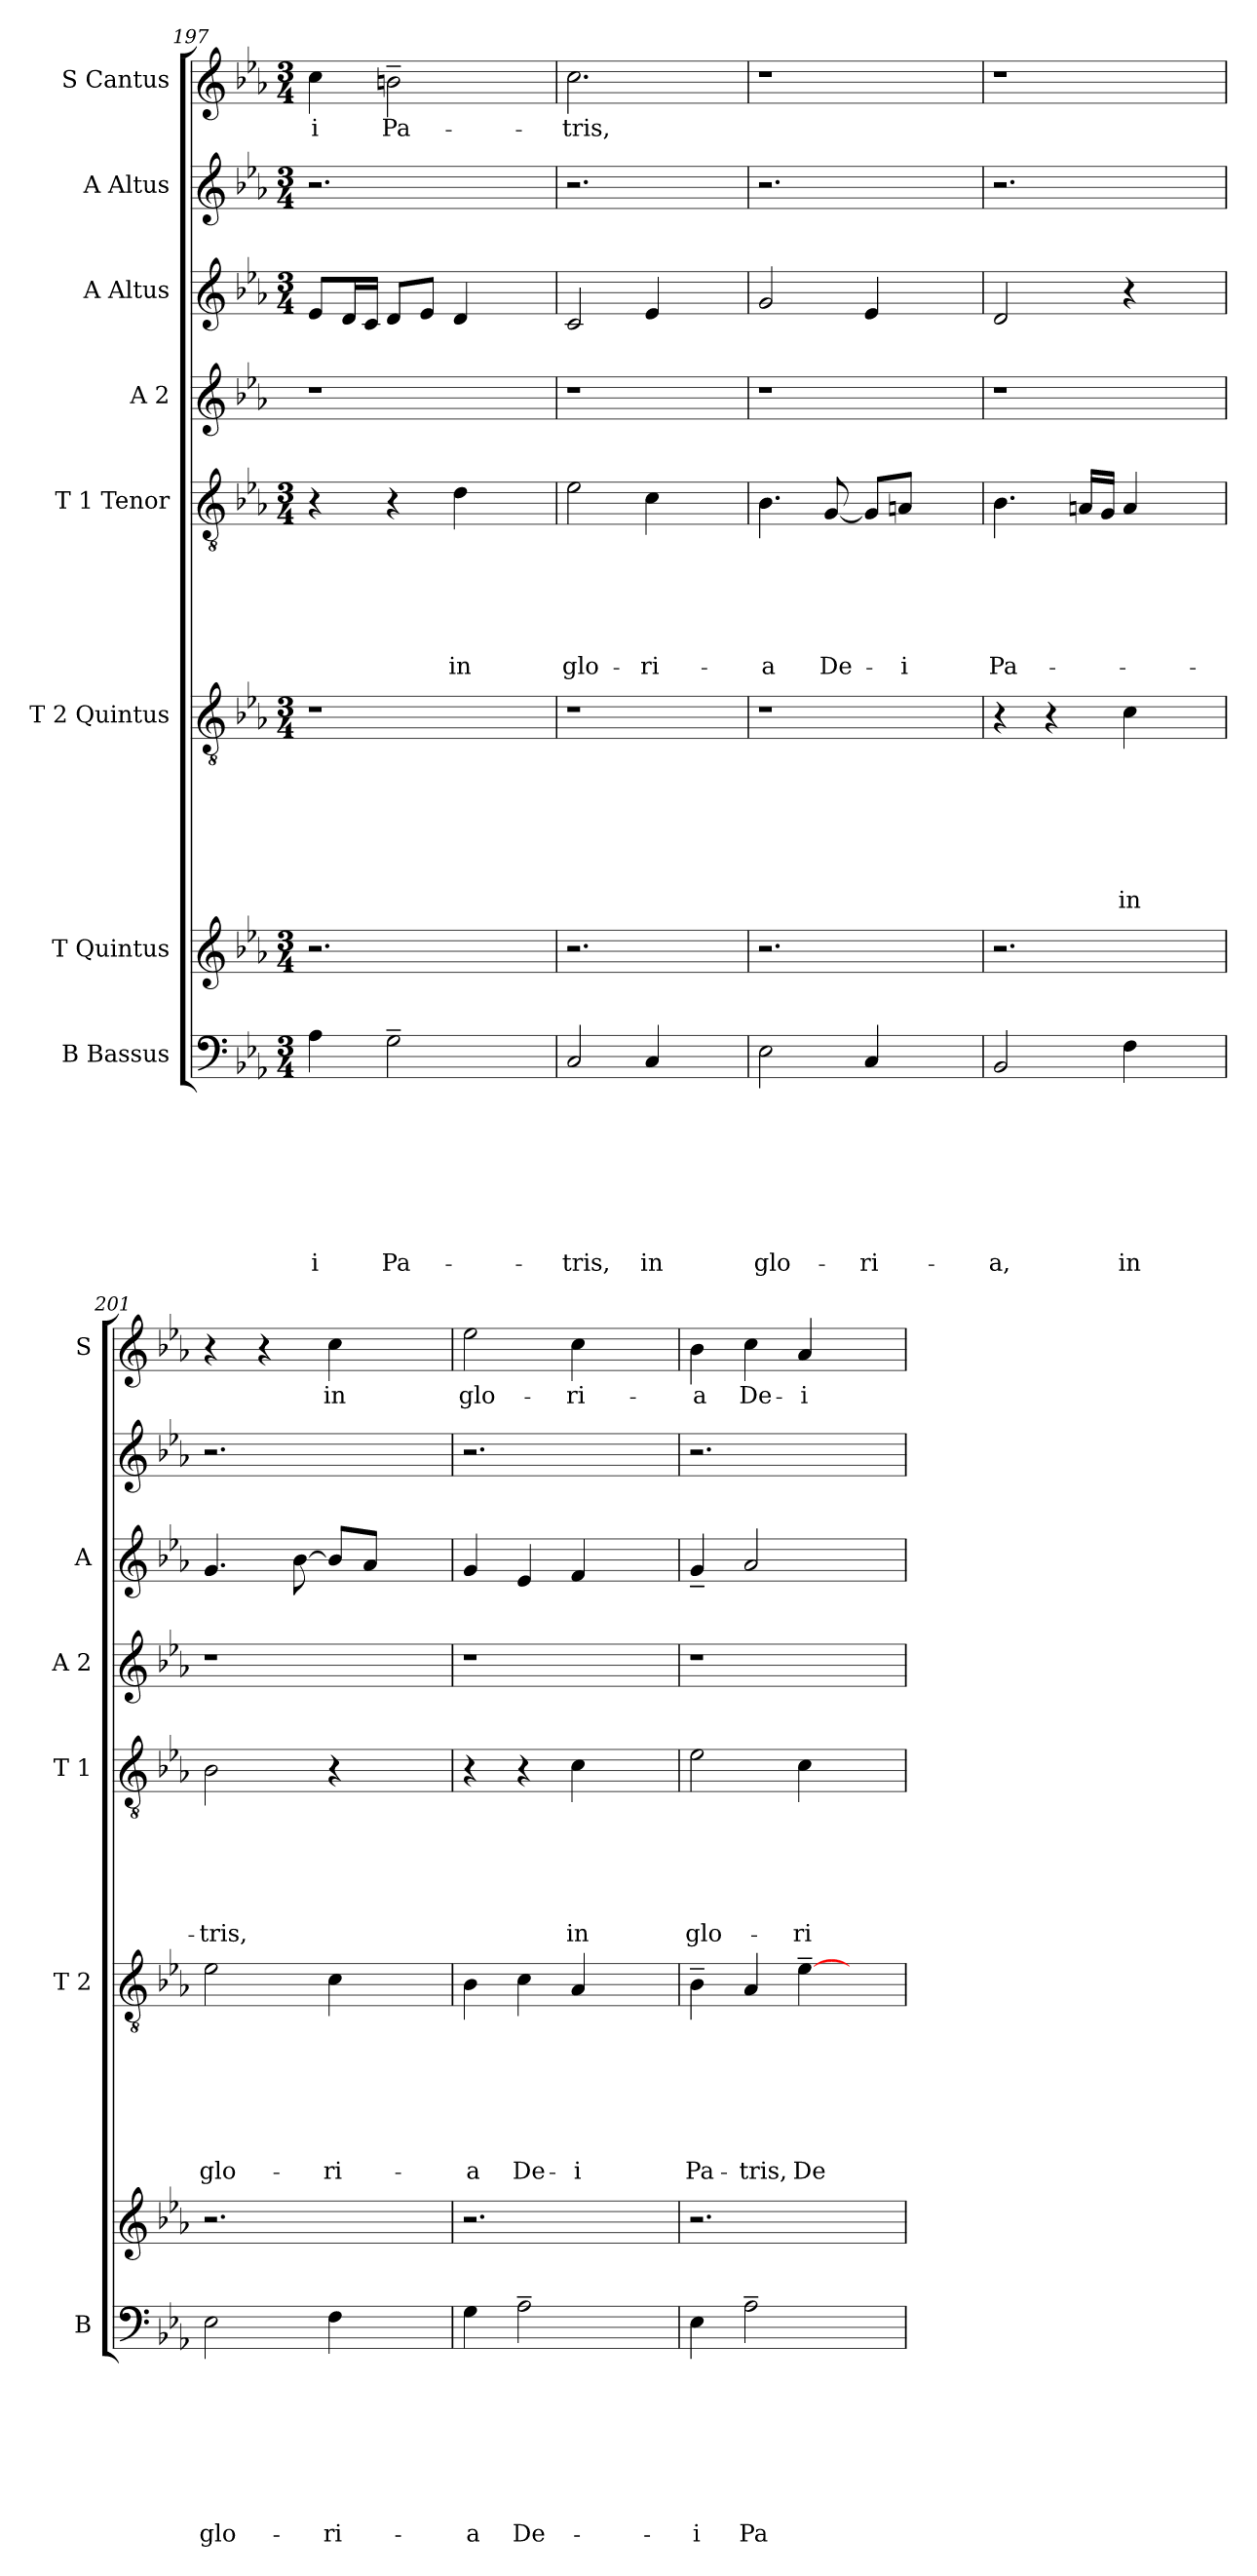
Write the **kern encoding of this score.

**kern	**text	**text	**text	**text	**text	**text	**text	**text	**kern	**kern	**text	**text	**text	**text	**text	**text	**text	**kern	**text	**text	**text	**text	**text	**text	**kern	**kern	**kern	**kern	**text
*part8	*part8	*part8	*part8	*part8	*part8	*part8	*part8	*part8	*part7	*part6	*part6	*part6	*part6	*part6	*part6	*part6	*part6	*part5	*part5	*part5	*part5	*part5	*part5	*part5	*part4	*part3	*part2	*part1	*part1
*staff8	*staff8	*staff8	*staff8	*staff8	*staff8	*staff8	*staff8	*staff8	*staff7	*staff6	*staff6	*staff6	*staff6	*staff6	*staff6	*staff6	*staff6	*staff5	*staff5	*staff5	*staff5	*staff5	*staff5	*staff5	*staff4	*staff3	*staff2	*staff1	*staff1
*I"B Bassus	*	*	*	*	*	*	*	*	*I"T Quintus	*I"T 2 Quintus	*	*	*	*	*	*	*	*I"T 1 Tenor	*	*	*	*	*	*	*I"A 2	*I"A Altus	*I"A Altus	*I"S Cantus	*
*I'B	*	*	*	*	*	*	*	*	*	*I'T 2	*	*	*	*	*	*	*	*I'T 1	*	*	*	*	*	*	*I'A 2	*I'A	*	*I'S	*
*clefF4	*	*	*	*	*	*	*	*	*clefG2	*clefGv2	*	*	*	*	*	*	*	*clefGv2	*	*	*	*	*	*	*clefG2	*clefG2	*clefG2	*clefG2	*
*k[b-e-a-]	*	*	*	*	*	*	*	*	*k[b-e-a-]	*k[b-e-a-]	*	*	*	*	*	*	*	*k[b-e-a-]	*	*	*	*	*	*	*k[b-e-a-]	*k[b-e-a-]	*k[b-e-a-]	*k[b-e-a-]	*
*E-:	*	*	*	*	*	*	*	*	*E-:	*E-:	*	*	*	*	*	*	*	*E-:	*	*	*	*	*	*	*E-:	*E-:	*E-:	*E-:	*
*M3/4	*	*	*	*	*	*	*	*	*M3/4	*M3/4	*	*	*	*	*	*	*	*M3/4	*	*	*	*	*	*	*	*M3/4	*M3/4	*M3/4	*
=197	=197	=197	=197	=197	=197	=197	=197	=197	=197	=197	=197	=197	=197	=197	=197	=197	=197	=197	=197	=197	=197	=197	=197	=197	=197	=197	=197	=197	=197
!	!	!	!	!	!	!	!	!LO:LY:b	!	!LO:N:vis=1	!	!	!	!	!	!	!	!	!	!	!	!	!	!	!	!	!	!	!LO:LY:b
4A-\	.	.	.	.	.	.	.	-i	2.r	2.r	.	.	.	.	.	.	.	4r	.	.	.	.	.	.	1r	8e-/L	2.r	4cc\	-i
.	.	.	.	.	.	.	.	.	.	.	.	.	.	.	.	.	.	.	.	.	.	.	.	.	.	16d/L	.	.	.
.	.	.	.	.	.	.	.	.	.	.	.	.	.	.	.	.	.	.	.	.	.	.	.	.	.	16c/JJ	.	.	.
!	!	!	!	!	!	!	!	!LO:LY:b	!	!	!	!	!	!	!	!	!	!	!	!	!	!	!	!	!	!	!	!	!LO:LY:b
2G~>\	.	.	.	.	.	.	.	Pa-	.	.	.	.	.	.	.	.	.	4r	.	.	.	.	.	.	.	8d/L	.	2bn~>\	Pa-
.	.	.	.	.	.	.	.	.	.	.	.	.	.	.	.	.	.	.	.	.	.	.	.	.	.	8e-/J	.	.	.
!	!	!	!	!	!	!	!	!	!	!	!	!	!	!	!	!	!	!	!	!	!	!	!	!LO:LY:b	!	!	!	!	!
.	.	.	.	.	.	.	.	.	.	.	.	.	.	.	.	.	.	4d\	.	.	.	.	.	in	.	4d/	.	.	.
4ryy	.	.	.	.	.	.	.	.	4ryy	4ryy	.	.	.	.	.	.	.	4ryy	.	.	.	.	.	.	.	4ryy	4ryy	4ryy	.
=198	=198	=198	=198	=198	=198	=198	=198	=198	=198	=198	=198	=198	=198	=198	=198	=198	=198	=198	=198	=198	=198	=198	=198	=198	=198	=198	=198	=198	=198
!	!	!	!	!	!	!	!	!LO:LY:b	!	!LO:N:vis=1	!	!	!	!	!	!	!	!	!	!	!	!	!	!LO:LY:b	!	!	!	!	!LO:LY:b
2C/	.	.	.	.	.	.	.	-tris,	2.r	2.r	.	.	.	.	.	.	.	2e-\	.	.	.	.	.	glo-	1r	2c/	2.r	2.cc\	-tris,
!	!	!	!	!	!	!	!	!LO:LY:b	!	!	!	!	!	!	!	!	!	!	!	!	!	!	!	!LO:LY:b	!	!	!	!	!
4C/	.	.	.	.	.	.	.	in	.	.	.	.	.	.	.	.	.	4c\	.	.	.	.	.	-ri-	.	4e-/	.	.	.
4ryy	.	.	.	.	.	.	.	.	4ryy	4ryy	.	.	.	.	.	.	.	4ryy	.	.	.	.	.	.	.	4ryy	4ryy	4ryy	.
!!LO:LB:g=z
=199	=199	=199	=199	=199	=199	=199	=199	=199	=199	=199	=199	=199	=199	=199	=199	=199	=199	=199	=199	=199	=199	=199	=199	=199	=199	=199	=199	=199	=199
!	!	!	!	!	!	!	!	!LO:LY:b	!	!LO:N:vis=1	!	!	!	!	!	!	!	!	!	!	!	!	!	!LO:LY:b	!	!	!	!LO:N:vis=1	!
2E-\	.	.	.	.	.	.	.	glo-	2.r	2.r	.	.	.	.	.	.	.	4.B-\	.	.	.	.	.	-a	1r	2g/	2.r	2.r	.
!	!	!	!	!	!	!	!	!	!	!	!	!	!	!	!	!	!	!	!	!	!	!	!	!LO:LY:b	!	!	!	!	!
.	.	.	.	.	.	.	.	.	.	.	.	.	.	.	.	.	.	[<8G/	.	.	.	.	.	De-	.	.	.	.	.
!	!	!	!	!	!	!	!	!LO:LY:b	!	!	!	!	!	!	!	!	!	!	!	!	!	!	!	!	!	!	!	!	!
4C/	.	.	.	.	.	.	.	-ri-	.	.	.	.	.	.	.	.	.	8G/L]	.	.	.	.	.	.	.	4e-/	.	.	.
!	!	!	!	!	!	!	!	!	!	!	!	!	!	!	!	!	!	!	!	!	!	!	!	!LO:LY:b	!	!	!	!	!
.	.	.	.	.	.	.	.	.	.	.	.	.	.	.	.	.	.	8An/J	.	.	.	.	.	-i	.	.	.	.	.
4ryy	.	.	.	.	.	.	.	.	4ryy	4ryy	.	.	.	.	.	.	.	4ryy	.	.	.	.	.	.	.	4ryy	4ryy	4ryy	.
=200	=200	=200	=200	=200	=200	=200	=200	=200	=200	=200	=200	=200	=200	=200	=200	=200	=200	=200	=200	=200	=200	=200	=200	=200	=200	=200	=200	=200	=200
!	!	!	!	!	!	!	!	!LO:LY:b	!	!	!	!	!	!	!	!	!	!	!	!	!	!	!	!LO:LY:b	!	!	!	!LO:N:vis=1	!
2BB-/	.	.	.	.	.	.	.	-a,	2.r	4r	.	.	.	.	.	.	.	4.B-\	.	.	.	.	.	Pa-	1r	2d/	2.r	2.r	.
.	.	.	.	.	.	.	.	.	.	4r	.	.	.	.	.	.	.	.	.	.	.	.	.	.	.	.	.	.	.
.	.	.	.	.	.	.	.	.	.	.	.	.	.	.	.	.	.	16An/LL	.	.	.	.	.	.	.	.	.	.	.
.	.	.	.	.	.	.	.	.	.	.	.	.	.	.	.	.	.	16G/JJ	.	.	.	.	.	.	.	.	.	.	.
!	!	!	!	!	!	!	!	!LO:LY:b	!	!	!	!	!	!	!	!	!LO:LY:b	!	!	!	!	!	!	!	!	!	!	!	!
4F\	.	.	.	.	.	.	.	in	.	4c\	.	.	.	.	.	.	in	4A/	.	.	.	.	.	.	.	4r	.	.	.
4ryy	.	.	.	.	.	.	.	.	4ryy	4ryy	.	.	.	.	.	.	.	4ryy	.	.	.	.	.	.	.	4ryy	4ryy	4ryy	.
=201	=201	=201	=201	=201	=201	=201	=201	=201	=201	=201	=201	=201	=201	=201	=201	=201	=201	=201	=201	=201	=201	=201	=201	=201	=201	=201	=201	=201	=201
!	!	!	!	!	!	!	!	!LO:LY:b	!	!	!	!	!	!	!	!	!LO:LY:b	!	!	!	!	!	!	!LO:LY:b	!	!	!	!	!
2E-\	.	.	.	.	.	.	.	glo-	2.r	2e-\	.	.	.	.	.	.	glo-	2B-\	.	.	.	.	.	-tris,	1r	4.g/	2.r	4r	.
.	.	.	.	.	.	.	.	.	.	.	.	.	.	.	.	.	.	.	.	.	.	.	.	.	.	.	.	4r	.
.	.	.	.	.	.	.	.	.	.	.	.	.	.	.	.	.	.	.	.	.	.	.	.	.	.	[>8b-\	.	.	.
!	!	!	!	!	!	!	!	!LO:LY:b	!	!	!	!	!	!	!	!	!LO:LY:b	!	!	!	!	!	!	!	!	!	!	!	!LO:LY:b
4F\	.	.	.	.	.	.	.	-ri-	.	4c\	.	.	.	.	.	.	-ri-	4r	.	.	.	.	.	.	.	8b-/L]	.	4cc\	in
.	.	.	.	.	.	.	.	.	.	.	.	.	.	.	.	.	.	.	.	.	.	.	.	.	.	8a-/J	.	.	.
4ryy	.	.	.	.	.	.	.	.	4ryy	4ryy	.	.	.	.	.	.	.	4ryy	.	.	.	.	.	.	.	4ryy	4ryy	4ryy	.
=202	=202	=202	=202	=202	=202	=202	=202	=202	=202	=202	=202	=202	=202	=202	=202	=202	=202	=202	=202	=202	=202	=202	=202	=202	=202	=202	=202	=202	=202
!	!	!	!	!	!	!	!	!LO:LY:b	!	!	!	!	!	!	!	!	!LO:LY:b	!	!	!	!	!	!	!	!	!	!	!	!LO:LY:b
4G\	.	.	.	.	.	.	.	-a	2.r	4B-\	.	.	.	.	.	.	-a	4r	.	.	.	.	.	.	1r	4g/	2.r	2ee-\	glo-
!	!	!	!	!	!	!	!	!LO:LY:b	!	!	!	!	!	!	!	!	!LO:LY:b	!	!	!	!	!	!	!	!	!	!	!	!
2A-~>\	.	.	.	.	.	.	.	De-	.	4c\	.	.	.	.	.	.	De-	4r	.	.	.	.	.	.	.	4e-/	.	.	.
!	!	!	!	!	!	!	!	!	!	!	!	!	!	!	!	!	!LO:LY:b	!	!	!	!	!	!	!LO:LY:b	!	!	!	!	!LO:LY:b
.	.	.	.	.	.	.	.	.	.	4A-/	.	.	.	.	.	.	-i	4c\	.	.	.	.	.	in	.	4f/	.	4cc\	-ri-
4ryy	.	.	.	.	.	.	.	.	4ryy	4ryy	.	.	.	.	.	.	.	4ryy	.	.	.	.	.	.	.	4ryy	4ryy	4ryy	.
=203	=203	=203	=203	=203	=203	=203	=203	=203	=203	=203	=203	=203	=203	=203	=203	=203	=203	=203	=203	=203	=203	=203	=203	=203	=203	=203	=203	=203	=203
!	!	!	!	!	!	!	!	!LO:LY:b	!	!	!	!	!	!	!	!	!LO:LY:b	!	!	!	!	!	!	!LO:LY:b	!	!	!	!	!LO:LY:b
4E-\	.	.	.	.	.	.	.	-i	2.r	4B-~>\	.	.	.	.	.	.	Pa-	2e-\	.	.	.	.	.	glo-	1r	4g~</	2.r	4b-\	-a
!	!	!	!	!	!	!	!	!LO:LY:b	!	!	!	!	!	!	!	!	!LO:LY:b	!	!	!	!	!	!	!	!	!	!	!	!LO:LY:b
2A-~>\	.	.	.	.	.	.	.	Pa-	.	4A-/	.	.	.	.	.	.	-tris,	.	.	.	.	.	.	.	.	2a-/	.	4cc\	De-
!	!	!	!	!	!	!	!	!	!	!	!	!	!	!	!	!	!LO:LY:b	!	!	!	!	!	!	!LO:LY:b	!	!	!	!	!LO:LY:b
.	.	.	.	.	.	.	.	.	.	[>4e-~>\	.	.	.	.	.	.	De-	4c\	.	.	.	.	.	-ri-	.	.	.	4a-/	-i
4ryy	.	.	.	.	.	.	.	.	4ryy	4ryy	.	.	.	.	.	.	.	4ryy	.	.	.	.	.	.	.	4ryy	4ryy	4ryy	.
=	=	=	=	=	=	=	=	=	=	=	=	=	=	=	=	=	=	=	=	=	=	=	=	=	=	=	=	=	=
*-	*-	*-	*-	*-	*-	*-	*-	*-	*-	*-	*-	*-	*-	*-	*-	*-	*-	*-	*-	*-	*-	*-	*-	*-	*-	*-	*-	*-	*-
